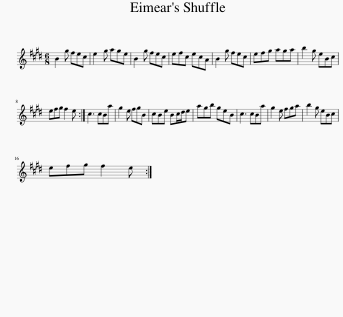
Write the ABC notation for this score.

X:1
L:1/8
M:6/8
I:linebreak $
K:E
V:1 treble
V:1
 B2 g fec | e2 g age | B2 g fec | efc ecA | B2 g fec | %5
 efg aga | b2 g eBc |$ efg f2 e :| c3 cBa | g2 e fgB | %10
 cBe Bc/d/e | agb geB | c3 cBa | g2 e fga | b2 g eBc |$ %15
 efg f2 e :| %16
